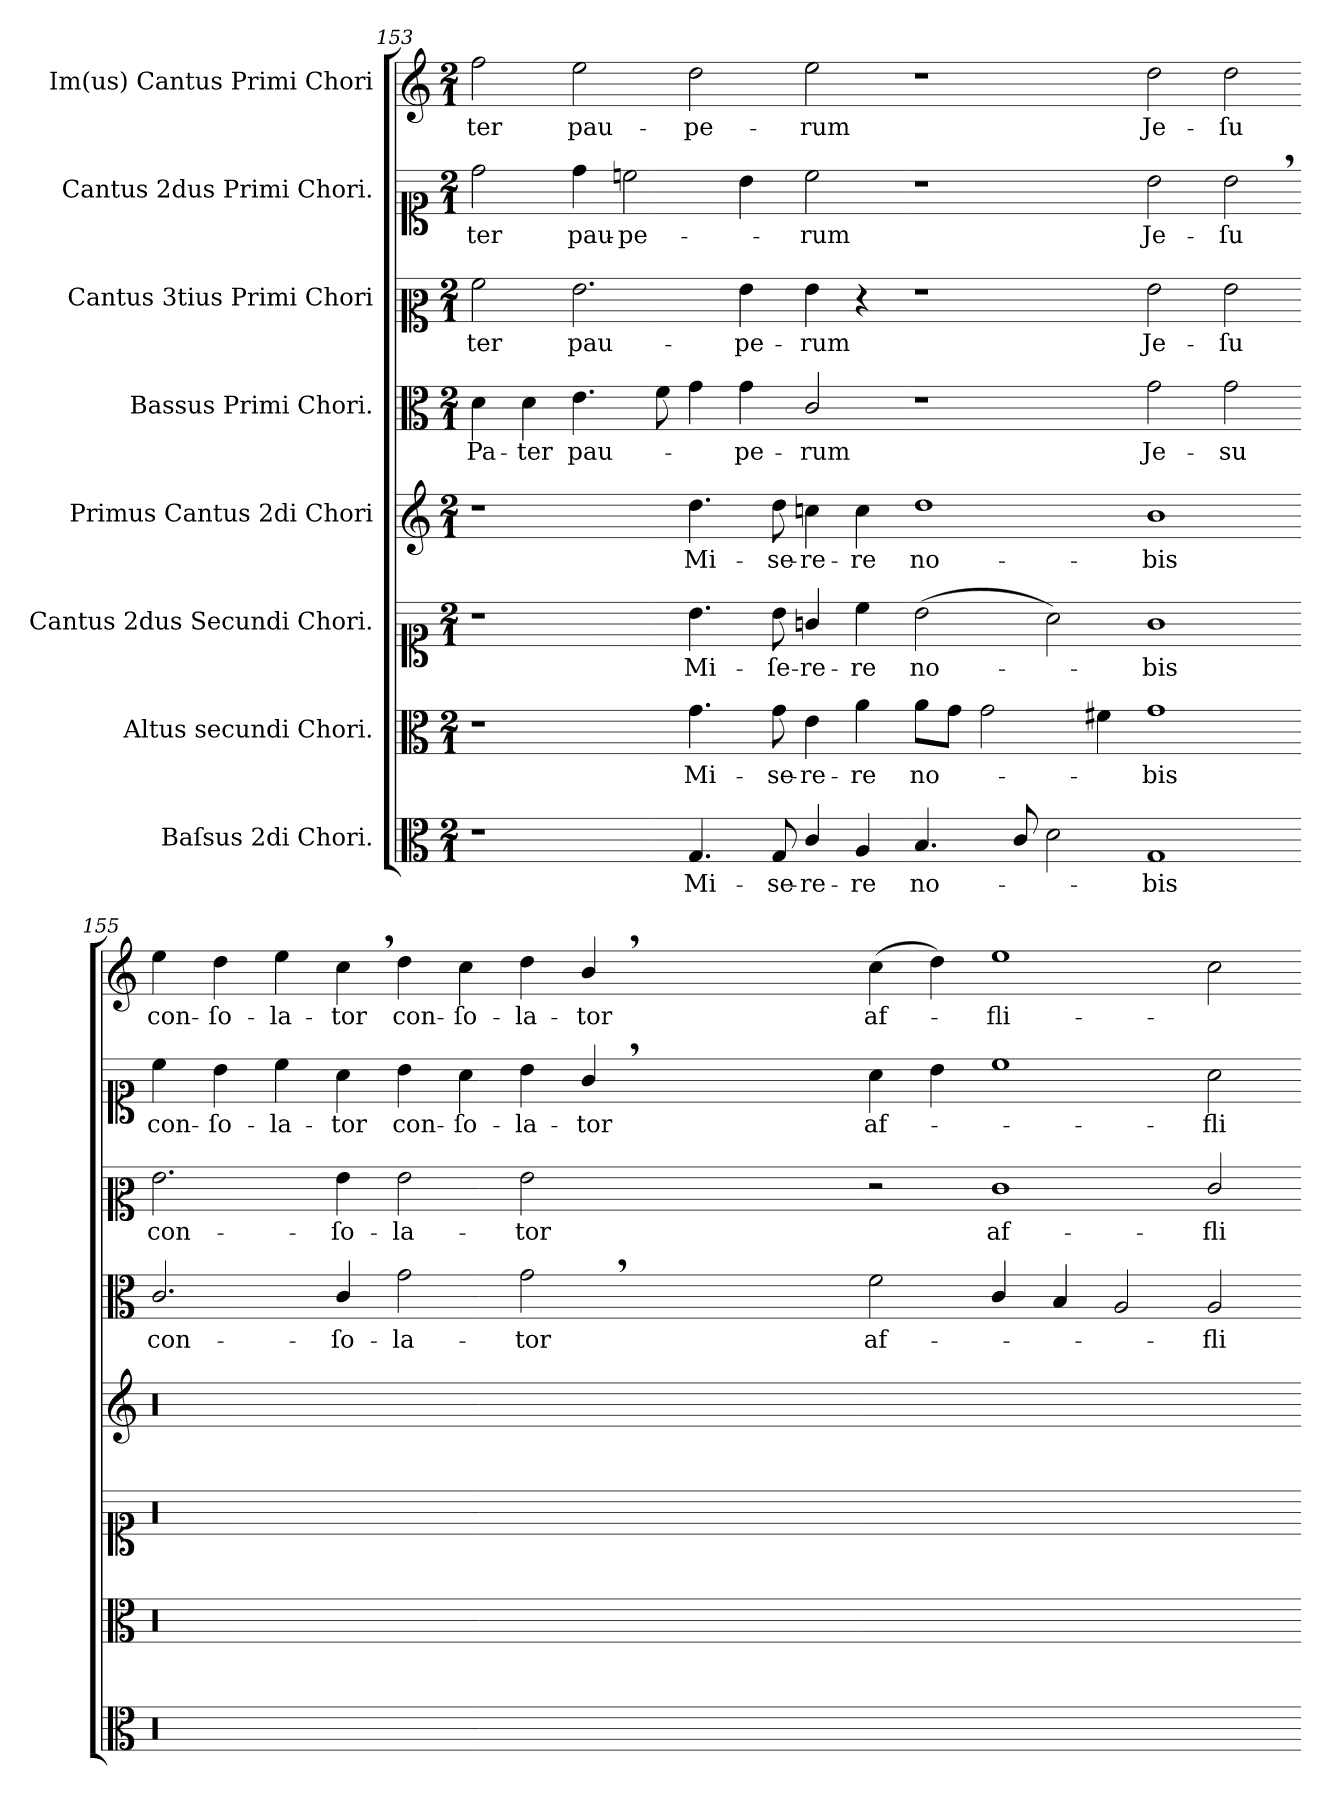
**kern	**text	**kern	**text	**kern	**text	**kern	**text	**kern	**text	**kern	**text	**kern	**text	**kern	**text
*part8	*part8	*part7	*part7	*part6	*part6	*part5	*part5	*part4	*part4	*part3	*part3	*part2	*part2	*part1	*part1
*staff8	*staff8	*staff7	*staff7	*staff6	*staff6	*staff5	*staff5	*staff4	*staff4	*staff3	*staff3	*staff2	*staff2	*staff1	*staff1
*I"Baſsus 2di Chori.	*	*I"Altus secundi Chori.	*	*I"Cantus 2dus Secundi Chori.	*	*I"Primus Cantus 2di Chori	*	*I"Bassus Primi Chori.	*	*I"Cantus 3tius Primi Chori	*	*I"Cantus 2dus Primi Chori.	*	*I"Im(us) Cantus Primi Chori	*
*clefC3	*	*clefC3	*	*clefC1	*	*clefG2	*	*clefC3	*	*clefC2	*	*clefC1	*	*clefG2	*
*k[]	*	*k[]	*	*k[]	*	*k[]	*	*k[]	*	*k[]	*	*k[]	*	*k[]	*
*M2/1	*	*M2/1	*	*M2/1	*	*M2/1	*	*M2/1	*	*M2/1	*	*M2/1	*	*M2/1	*
=153	=153	=153	=153	=153	=153	=153	=153	=153	=153	=153	=153	=153	=153	=153	=153
1r	.	1r	.	1r	.	1r	.	4d\	Pa-	2a\	-ter	2dd\	-ter	2ff\	-ter
.	.	.	.	.	.	.	.	4d\	-ter	.	.	.	.	.	.
.	.	.	.	.	.	.	.	4.e\	pau-	2.g\	pau-	4dd\	pau-	2ee\	pau-
.	.	.	.	.	.	.	.	.	.	.	.	2ccn\	-pe-	.	.
.	.	.	.	.	.	.	.	8f\	.	.	.	.	.	.	.
!	!	!	!	!	!	!	!LO:LY:i	!	!	!	!	!	!	!	!
4.G/	Mi-	4.g\	Mi-	4.b\	Mi-	4.dd\	Mi-	4g\	.	.	.	.	.	2dd\	-pe-
.	.	.	.	.	.	.	.	4g\	-pe-	4g\	-pe-	4b\	.	.	.
!	!	!	!	!	!	!	!LO:LY:i	!	!	!	!	!	!	!	!
8G/	se-	8g\	se-	8b\	ſe-	8dd\	-se-	.	.	.	.	.	.	.	.
!	!	!	!	!	!	!	!LO:LY:i	!	!	!	!	!	!	!	!
4c/	-re-	4e\	-re-	4gn/	-re-	4ccn\	-re-	2c/	-rum	4g\	-rum	2cc\	-rum	2ee\	-rum
!	!	!	!	!	!	!	!LO:LY:i	!	!	!	!	!	!	!	!
4A/	-re	4a\	-re	4cc\	-re	4cc\	-re	.	.	4r	.	.	.	.	.
=154-	=154-	=154-	=154-	=154-	=154-	=154-	=154-	=154-	=154-	=154-	=154-	=154-	=154-	=154-	=154-
!	!	!	!	!	!	!	!LO:LY:i	!	!	!	!	!	!	!	!
4.B/	no-	8a\L	no-	(2b\	no-	1dd	no-	1r	.	1r	.	1r	.	1r	.
.	.	8g\J	.	.	.	.	.	.	.	.	.	.	.	.	.
.	.	2g\	.	.	.	.	.	.	.	.	.	.	.	.	.
8c/	.	.	.	.	.	.	.	.	.	.	.	.	.	.	.
2d\	.	.	.	2a\)	.	.	.	.	.	.	.	.	.	.	.
.	.	4f#X\	.	.	.	.	.	.	.	.	.	.	.	.	.
!	!	!	!	!	!	!	!LO:LY:i	!	!	!	!	!	!	!	!
1G	-bis	1g	-bis	1g	-bis	1b	-bis	2g\	Je-	2g\	Je-	2b\	Je-	2dd\	Je-
.	.	.	.	.	.	.	.	2g\	su	2g\	ſu	2b,<\	ſu	2dd\	ſu
=155-	=155-	=155-	=155-	=155-	=155-	=155-	=155-	=155-	=155-	=155-	=155-	=155-	=155-	=155-	=155-
00r	.	00r	.	00r	.	00r	.	2.c/	con-	2.g\	con-	4cc\	con-	4ee\	con-
.	.	.	.	.	.	.	.	.	.	.	.	4b\	ſo-	4dd\	ſo-
.	.	.	.	.	.	.	.	.	.	.	.	4cc\	-la-	4ee\	-la-
.	.	.	.	.	.	.	.	4c/	ſo-	4g\	ſo-	4a\	-tor	4cc,<\	-tor
.	.	.	.	.	.	.	.	2g\	-la-	2g\	-la-	4b\	con-	4dd\	con-
.	.	.	.	.	.	.	.	.	.	.	.	4a\	ſo-	4cc\	ſo-
.	.	.	.	.	.	.	.	2g,<\	-tor	2g\	-tor	4b\	-la-	4dd\	-la-
.	.	.	.	.	.	.	.	.	.	.	.	4g,</	-tor	4b,</	-tor
.	.	.	.	.	.	.	.	0ryy	.	0ryy	.	0ryy	.	0ryy	.
=156-	=156-	=156-	=156-	=156-	=156-	=156-	=156-	=156-	=156-	=156-	=156-	=156-	=156-	=156-	=156-
0ryy	.	0ryy	.	0ryy	.	0ryy	.	2f\	af-	2r	.	4a\	af-	(4cc\	af-
.	.	.	.	.	.	.	.	.	.	.	.	4b\	.	4dd\)	.
.	.	.	.	.	.	.	.	4c/	.	1e	af-	1cc	.	1ee	-fli-
.	.	.	.	.	.	.	.	4B/	.	.	.	.	.	.	.
.	.	.	.	.	.	.	.	2A/	.	.	.	.	.	.	.
.	.	.	.	.	.	.	.	2A/	-fli-	2e/	-fli-	2a\	-fli-	2cc\	.
=-	=-	=-	=-	=-	=-	=-	=-	=-	=-	=-	=-	=-	=-	=-	=-
*-	*-	*-	*-	*-	*-	*-	*-	*-	*-	*-	*-	*-	*-	*-	*-
